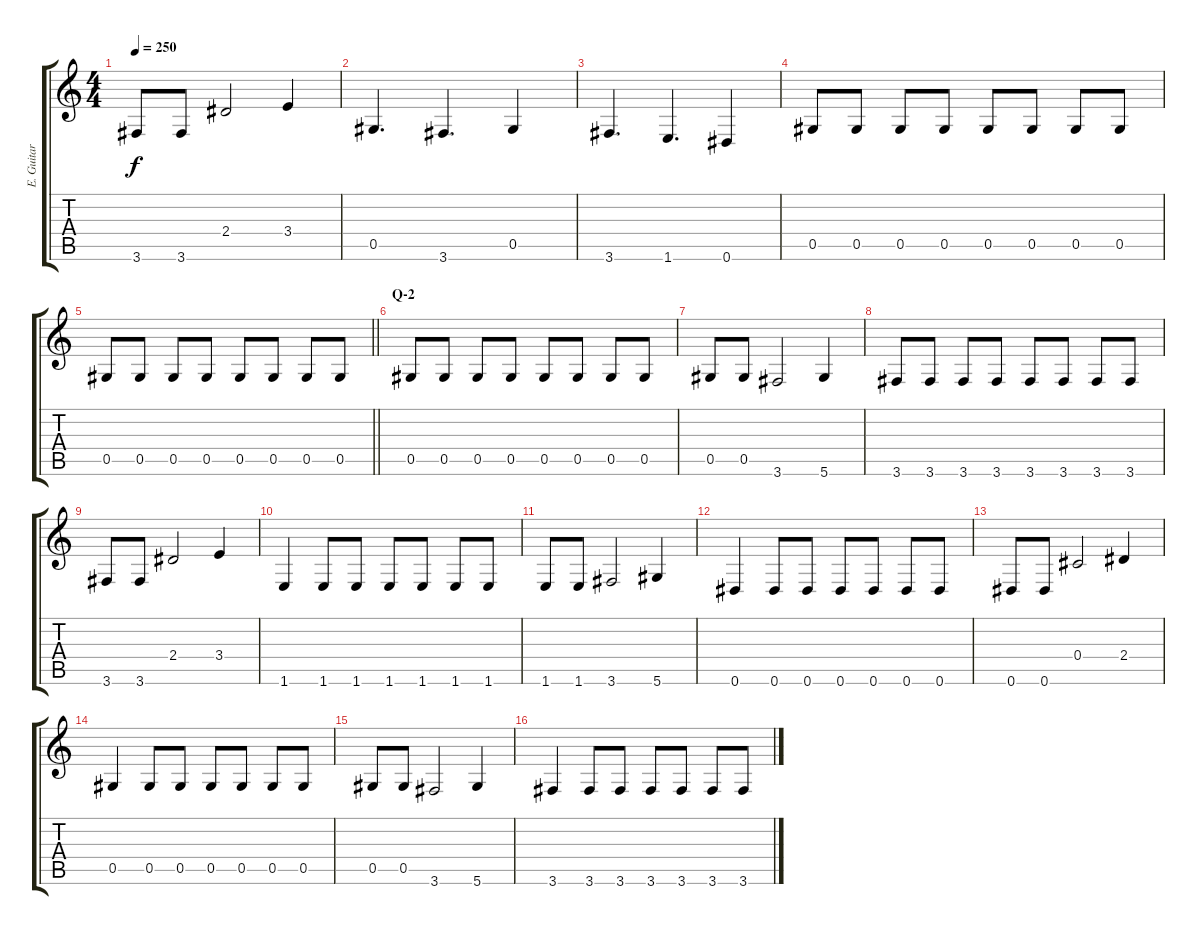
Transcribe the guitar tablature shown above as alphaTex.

\track ("E. Guitar II" "E. Guitar ") {instrument electricguitarclean}
\staff {score tabs}
\tuning (Eb4 Bb3 Gb3 Db3 Ab2 Eb2) {hide}
\ts (4 4)
\tempo 250
\clef g2
\ks c
3.6.8{dy f} 3.6.8 2.4.2 3.4.4 |
0.5.4{d} 3.6.4{d} 0.5.4 |
3.6.4{d} 1.6.4{d} 0.6.4 |
0.5.8 0.5.8 0.5.8 0.5.8 0.5.8 0.5.8 0.5.8 0.5.8 |
\barLineRight lightlight
0.5.8 0.5.8 0.5.8 0.5.8 0.5.8 0.5.8 0.5.8 0.5.8 |
\section ("" "Q-2")
0.5.8 0.5.8 0.5.8 0.5.8 0.5.8 0.5.8 0.5.8 0.5.8 |
0.5.8 0.5.8 3.6.2 5.6.4 |
3.6.8 3.6.8 3.6.8 3.6.8 3.6.8 3.6.8 3.6.8 3.6.8 |
3.6.8 3.6.8 2.4.2 3.4.4 |
1.6.4 1.6.8 1.6.8 1.6.8 1.6.8 1.6.8 1.6.8 |
1.6.8 1.6.8 3.6.2 5.6.4 |
0.6.4 0.6.8 0.6.8 0.6.8 0.6.8 0.6.8 0.6.8 |
0.6.8 0.6.8 0.4.2 2.4.4 |
0.5.4 0.5.8 0.5.8 0.5.8 0.5.8 0.5.8 0.5.8 |
0.5.8 0.5.8 3.6.2 5.6.4 |
3.6.4 3.6.8 3.6.8 3.6.8 3.6.8 3.6.8 3.6.8
